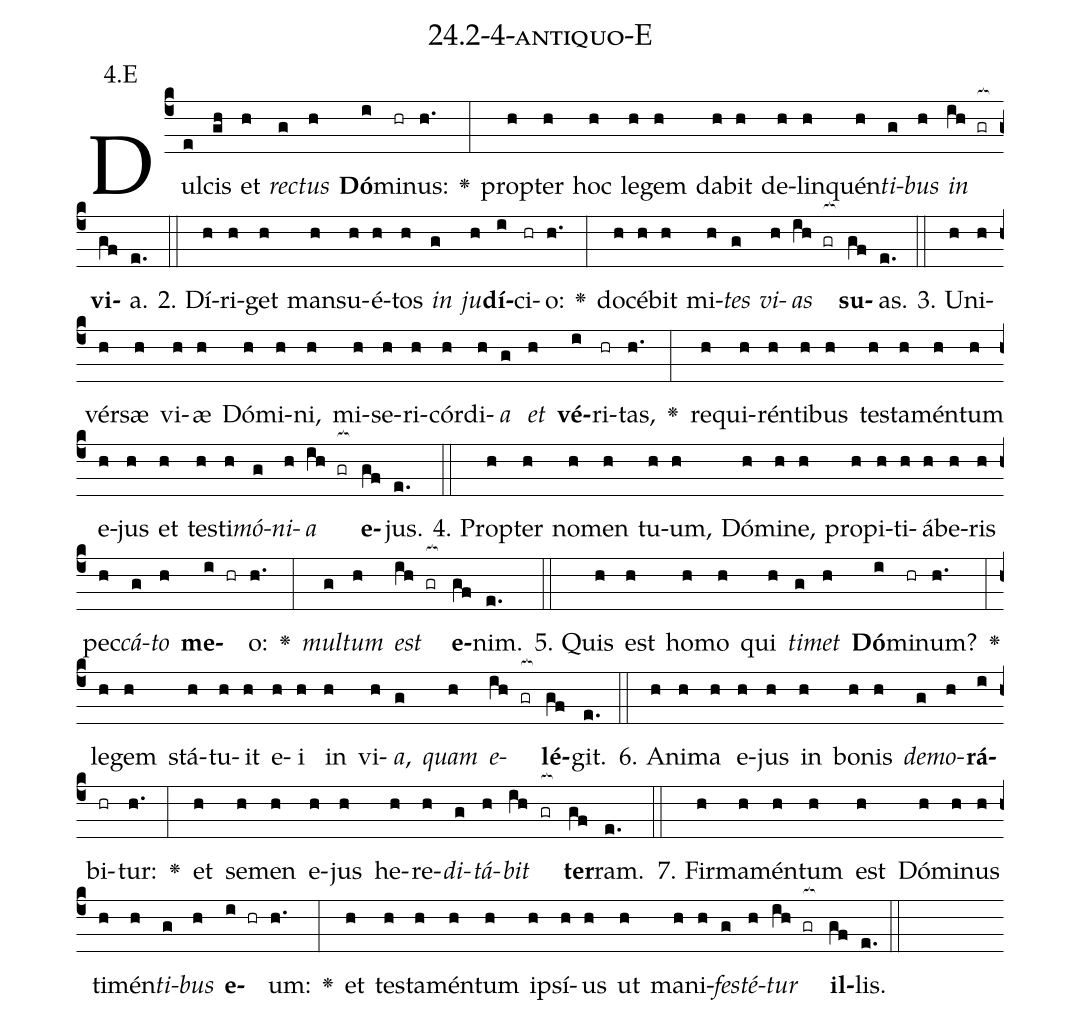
name: 24.2-4-antiquo-E;
annotation: 4.E;
%%
(c4)Dul(e)cis(gh) et(h) <i>rec</i>(g)<i>tus</i>(h) <b>Dó</b>(i)mi(hr)nus:(h.) <v>\greheightstar</v>(:) prop(h)ter(h) hoc(h) le(h)gem(h) da(h)bit(h) de(h)lin(h)quén(h)<i>ti</i>(g)<i>bus</i>(h) <i>in</i>(ih gr[ocb:1{]) <b>vi</b>(gf[ocb:0}])a.(e.) (::)
2. Dí(h)ri(h)get(h) man(h)su(h)é(h)tos(h) <i>in</i>(g) <i>ju</i>(h)<b>dí</b>(i)ci(hr)o:(h.) <v>\greheightstar</v>(:) do(h)cé(h)bit(h) mi(h)<i>tes</i>(g) <i>vi</i>(h)<i>as</i>(ih gr[ocb:1{]) <b>su</b>(gf[ocb:0}])as.(e.) (::)
3. U(h)ni(h)vér(h)sæ(h) vi(h)æ(h) Dó(h)mi(h)ni,(h) mi(h)se(h)ri(h)cór(h)di(h)<i>a</i>(g) <i>et</i>(h) <b>vé</b>(i)ri(hr)tas,(h.) <v>\greheightstar</v>(:) re(h)qui(h)rén(h)ti(h)bus(h) tes(h)ta(h)mén(h)tum(h) e(h)jus(h) et(h) tes(h)ti(h)<i>mó</i>(g)<i>ni</i>(h)<i>a</i>(ih gr[ocb:1{]) <b>e</b>(gf[ocb:0}])jus.(e.) (::)
4. Prop(h)ter(h) no(h)men(h) tu(h)um,(h) Dó(h)mi(h)ne,(h) pro(h)pi(h)ti(h)á(h)be(h)ris(h) pec(h)<i>cá</i>(g)<i>to</i>(h) <b>me</b>(i hr)o:(h.) <v>\greheightstar</v>(:) <i>mul</i>(g)<i>tum</i>(h) <i>est</i>(ih gr[ocb:1{]) <b>e</b>(gf[ocb:0}])nim.(e.) (::)
5. Quis(h) est(h) ho(h)mo(h) qui(h) <i>ti</i>(g)<i>met</i>(h) <b>Dó</b>(i)mi(hr)num?(h.) <v>\greheightstar</v>(:) le(h)gem(h) stá(h)tu(h)it(h) e(h)i(h) in(h) vi(h)<i>a</i>,(g) <i>quam</i>(h) <i>e</i>(ih gr[ocb:1{])<b>lé</b>(gf[ocb:0}])git.(e.) (::)
6. A(h)ni(h)ma(h) e(h)jus(h) in(h) bo(h)nis(h) <i>de</i>(g)<i>mo</i>(h)<b>rá</b>(i)bi(hr)tur:(h.) <v>\greheightstar</v>(:) et(h) se(h)men(h) e(h)jus(h) he(h)re(h)<i>di</i>(g)<i>tá</i>(h)<i>bit</i>(ih gr[ocb:1{]) <b>ter</b>(gf[ocb:0}])ram.(e.) (::)
7. Fir(h)ma(h)mén(h)tum(h) est(h) Dó(h)mi(h)nus(h) ti(h)mén(h)<i>ti</i>(g)<i>bus</i>(h) <b>e</b>(i hr)um:(h.) <v>\greheightstar</v>(:) et(h) tes(h)ta(h)mén(h)tum(h) ip(h)sí(h)us(h) ut(h) ma(h)ni(h)<i>fes</i>(g)<i>té</i>(h)<i>tur</i>(ih gr[ocb:1{]) <b>il</b>(gf[ocb:0}])lis.(e.) (::)
